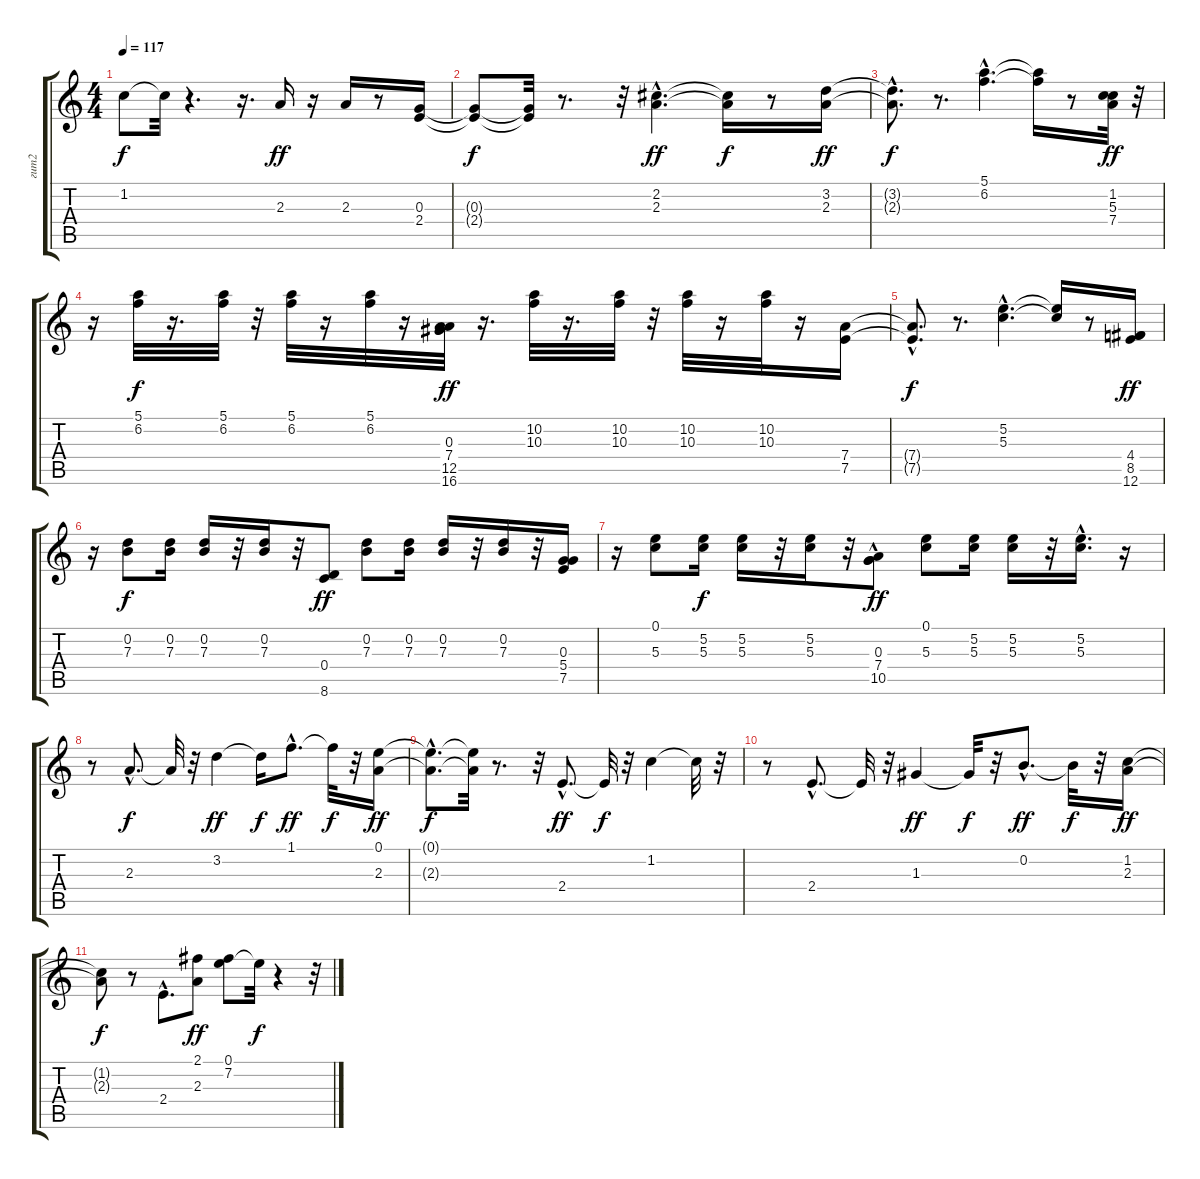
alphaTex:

\track ("гит2" "гит2") {instrument acousticguitarsteel}
\staff {score tabs}
\tuning (E4 B3 G3 D3 A2 E2) {hide}
\ts (4 4)
\tempo 117
\clef g2
\ks c
1.2{t}.8{dy f} 1.2{t}.32 r.4{d} r.16{d} 2.3.16{dy ff} r.16 2.3.16 r.8 (0.3 2.4).16 |
(0.3{t} 2.4{t}).8{dy f} (0.3{t} 2.4{t}).32 r.8{d} r.32 (2.2{hac} 2.3{hac}).4{d dy ff} (2.2{t} 2.3{t}).16{dy f} r.8 (3.2 2.3).16{dy ff} |
(3.2{hac t} 2.3{hac t}).8{d dy f} r.8{d} (5.1{hac} 6.2{hac}).4{d} (5.1{t} 6.2{t}).16 r.8 (1.2 5.3 7.4).32{dy ff} r.32 |
r.16 (5.1 6.2).32{dy f} r.16{d} (5.1 6.2).32 r.32 (5.1 6.2).32 r.16 (5.1 6.2).32 r.16 (0.3 7.4 12.5 16.6).32{dy ff} r.16{d} (10.2 10.3).32 r.16{d} (10.2 10.3).32 r.32 (10.2 10.3).32 r.16 (10.2 10.3).32 r.16 (7.4 7.5).16 |
(7.4{hac t} 7.5{hac t}).8{d dy f} r.8{d} (5.2{hac} 5.3{hac}).4{d} (5.2{t} 5.3{t}).16 r.8 (4.4 8.5 12.6).16{dy ff} |
r.16 (0.2 7.3).8{dy f} (0.2 7.3).16 (0.2 7.3).16 r.32 (0.2 7.3).16 r.32 (0.4 8.6).8{dy ff} (0.2 7.3).8 (0.2 7.3).16 (0.2 7.3).16 r.32 (0.2 7.3).16 r.32 (0.3 5.4 7.5).16 |
r.16 (0.1 5.3).8 (5.2 5.3).16{dy f} (5.2 5.3).16 r.32 (5.2 5.3).16 r.32 (0.3{hac} 7.4{hac} 10.5).8{dy ff} (0.1 5.3).8 (5.2 5.3).16 (5.2 5.3).16 r.32 (5.2{hac} 5.3).16{d} r.16 |
r.8 2.3{hac}.8{d dy f} 2.3{t}.32 r.32 3.2.4{dy ff} 3.2{t}.16{dy f} 1.1{hac}.8{d dy ff} 1.1{t}.32{dy f} r.32 (0.1 2.3).16{dy ff} |
(0.1{hac t} 2.3{hac t}).8{d dy f} (0.1{t} 2.3{t}).32 r.8{d} r.32 2.4{hac}.8{d dy ff} 2.4{t}.32{dy f} r.32 1.2.4 1.2{t}.32 r.32 |
r.8 2.4{hac}.8{d} 2.4{t}.32 r.32 1.3.4{dy ff} 1.3{t}.32{dy f} r.32 0.2{hac}.8{d dy ff} 0.2{t}.32{dy f} r.32 (1.2 2.3).16{dy ff} |
(1.2{t} 2.3{t}).8{dy f} r.8 2.4{hac}.8{d} (2.1 2.3).8{dy ff} (0.1 7.2).8 0.1{t}.32{dy f} r.4 r.32
